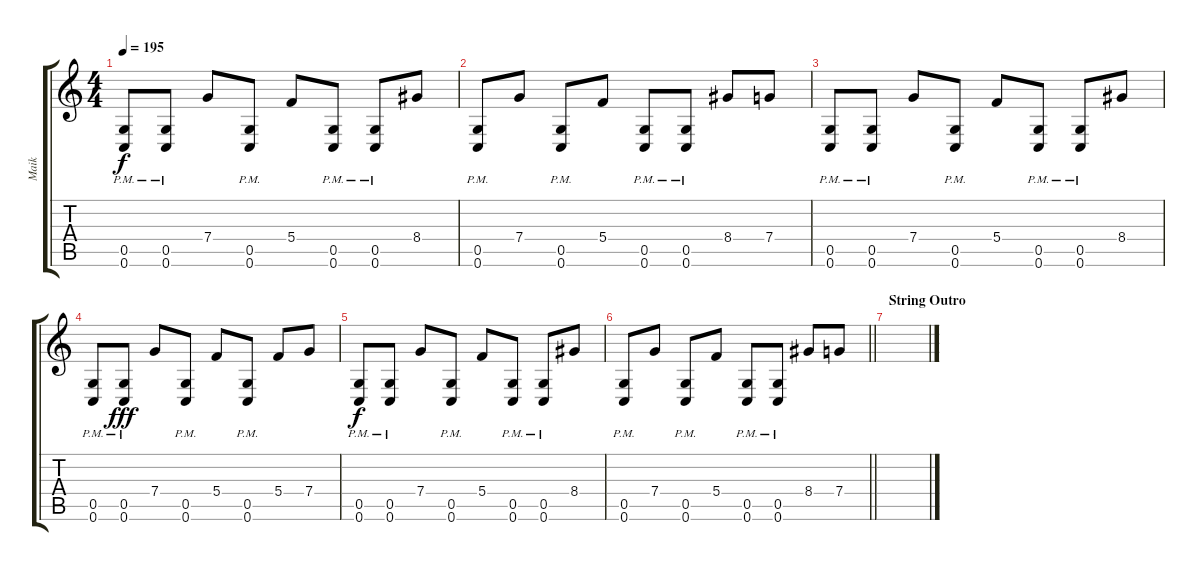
\track ("Maik" "Maik") {instrument distortionguitar}
\staff {score tabs}
\tuning (D4 A3 F3 C3 G2 C2) {hide}
\ts (4 4)
\tempo 195
\clef g2
\ks c
(0.5{pm} 0.6{pm}).8{dy f} (0.5{pm} 0.6{pm}).8 7.4.8 (0.5{pm} 0.6{pm}).8 5.4.8 (0.5{pm} 0.6{pm}).8 (0.5{pm} 0.6{pm}).8 8.4.8 |
(0.5{pm} 0.6{pm}).8 7.4.8 (0.5{pm} 0.6{pm}).8 5.4.8 (0.5{pm} 0.6{pm}).8 (0.5{pm} 0.6{pm}).8 8.4.8 7.4.8 |
(0.5{pm} 0.6{pm}).8 (0.5{pm} 0.6{pm}).8 7.4.8 (0.5{pm} 0.6{pm}).8 5.4.8 (0.5{pm} 0.6{pm}).8 (0.5{pm} 0.6{pm}).8 8.4.8 |
(0.5{pm} 0.6{pm}).8 (0.5{pm} 0.6{pm}).8{dy fff} 7.4.8 (0.5{pm} 0.6{pm}).8 5.4.8 (0.5{pm} 0.6{pm}).8 5.4.8 7.4.8 |
(0.5{pm} 0.6{pm}).8{dy f} (0.5{pm} 0.6{pm}).8 7.4.8 (0.5{pm} 0.6{pm}).8 5.4.8 (0.5{pm} 0.6{pm}).8 (0.5{pm} 0.6{pm}).8 8.4.8 |
\barLineRight lightlight
(0.5{pm} 0.6{pm}).8 7.4.8 (0.5{pm} 0.6{pm}).8 5.4.8 (0.5{pm} 0.6{pm}).8 (0.5{pm} 0.6{pm}).8 8.4.8 7.4.8 |
\section ("" "String Outro")
